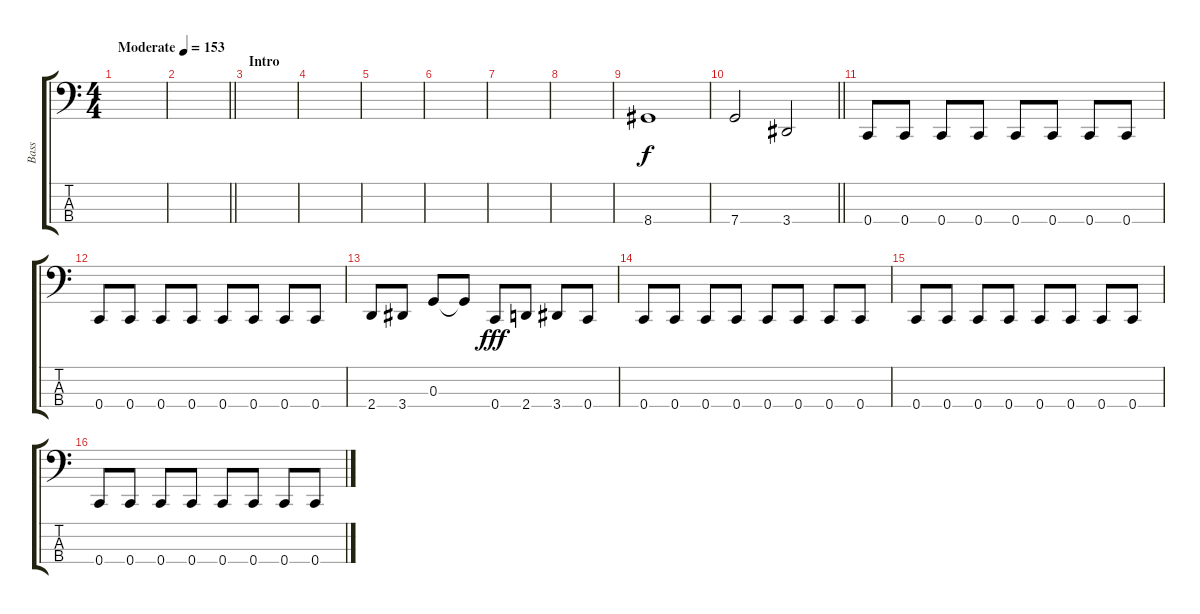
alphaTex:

\track ("Bass" "Bass") {instrument electricbasspick}
\staff {score tabs}
\tuning (F2 C2 G1 C1) {hide}
\ts (4 4)
\tempo (153 "Moderate")
\clef f4
\ks c
|
\barLineRight lightlight
|
\section ("" "Intro")
|
|
|
|
|
|
8.4.1 |
\barLineRight lightlight
7.4.2 3.4.2 |
\section ("" "")
0.4.8 0.4.8 0.4.8 0.4.8 0.4.8 0.4.8 0.4.8 0.4.8 |
0.4.8 0.4.8 0.4.8 0.4.8 0.4.8 0.4.8 0.4.8 0.4.8 |
2.4.8 3.4.8 0.3.8 0.3{t}.8{dy f} 0.4.8{dy fff} 2.4.8 3.4.8 0.4.8 |
0.4.8 0.4.8 0.4.8 0.4.8 0.4.8 0.4.8 0.4.8 0.4.8 |
0.4.8 0.4.8 0.4.8 0.4.8 0.4.8 0.4.8 0.4.8 0.4.8 |
0.4.8 0.4.8 0.4.8 0.4.8 0.4.8 0.4.8 0.4.8 0.4.8
